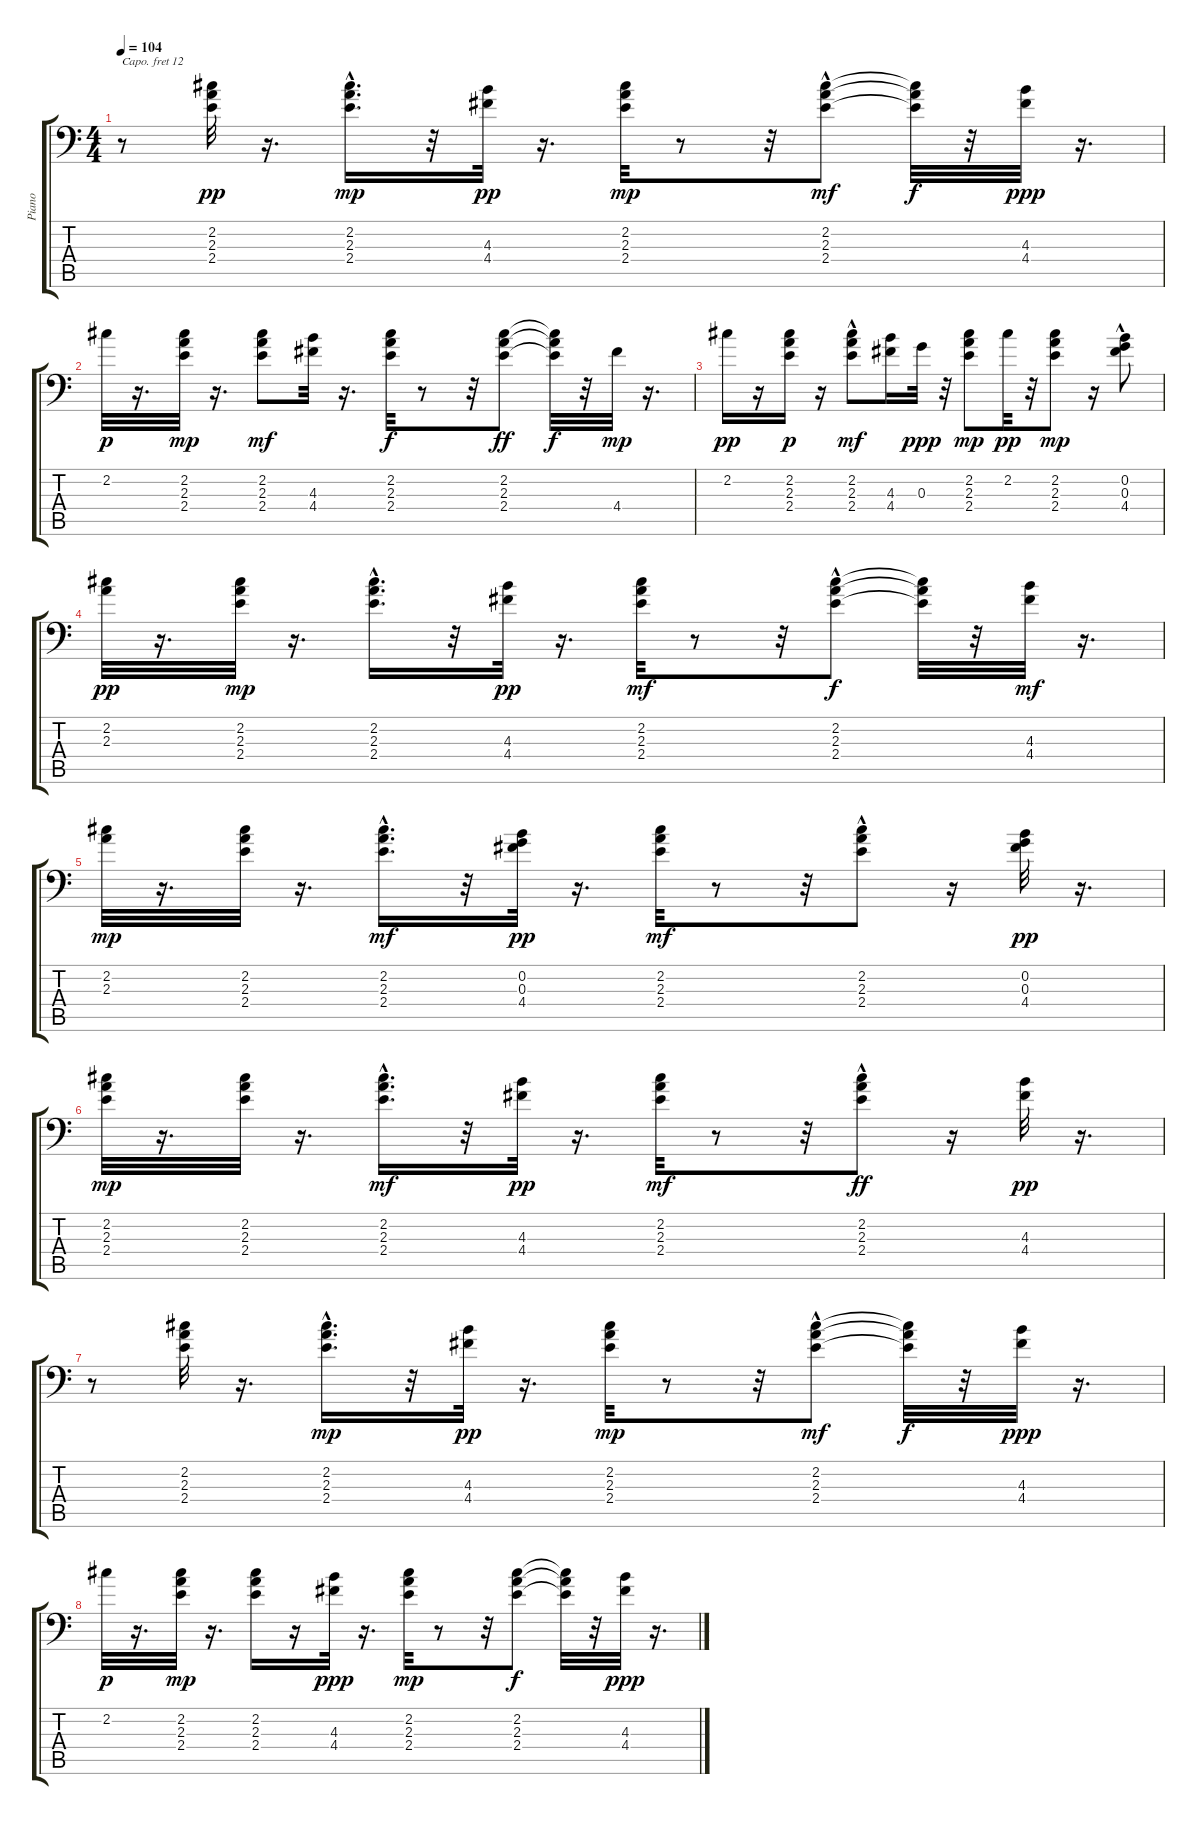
\track ("Piano" "Piano") {instrument acousticgrandpiano}
\staff {score tabs}
\capo 12
\tuning (E4 B3 G3 D3 A2 E1) {hide}
\ts (4 4)
\tempo 104
\clef f4
\ks c
r.8{dy ppp} (2.2 2.3 2.4).32{dy pp} r.16{d} (2.2{hac} 2.3{hac} 2.4).16{d dy mp} r.32 (4.3 4.4).32{dy pp} r.16{d} (2.2 2.3 2.4).32{dy mp} r.8 r.32 (2.2 2.3 2.4{hac}).8{dy mf} (2.2{t} 2.3{t} 2.4{t}).32{dy f} r.32 (4.3 4.4).32{dy ppp} r.16{d} |
2.2.32{dy p} r.16{d} (2.2 2.3 2.4).32{dy mp} r.16{d} (2.2 2.3 2.4).8{dy mf} (4.3 4.4).32 r.16{d} (2.2 2.3 2.4).32{dy f} r.8 r.32 (2.2 2.3 2.4).8{dy ff} (2.2{t} 2.3{t} 2.4{t}).32{dy f} r.32 4.4.32{dy mp} r.16{d} |
2.2.16{dy pp} r.16 (2.2 2.3 2.4).16{dy p} r.16 (2.2 2.3{hac} 2.4{hac}).8{dy mf} (4.3 4.4).16 0.3.32{dy ppp} r.32 (2.2 2.3 2.4).8{dy mp} 2.2.32{dy pp} r.32 (2.2 2.3 2.4).8{dy mp} r.16 (0.2 0.3{hac} 4.4{hac}).8 |
(2.2 2.3).32{dy pp} r.16{d} (2.2 2.3 2.4).32{dy mp} r.16{d} (2.2{hac} 2.3 2.4{hac}).16{d} r.32 (4.3 4.4).32{dy pp} r.16{d} (2.2 2.3 2.4).32{dy mf} r.8 r.32 (2.2 2.3{hac} 2.4).8{dy f} (2.2{t} 2.3{t} 2.4{t}).32 r.32 (4.3 4.4).32{dy mf} r.16{d} |
(2.2 2.3).32{dy mp} r.16{d} (2.2 2.3 2.4).32 r.16{d} (2.2{hac} 2.3 2.4).16{d dy mf} r.32 (0.2 0.3 4.4).32{dy pp} r.16{d} (2.2 2.3 2.4).32{dy mf} r.8 r.32 (2.2{hac} 2.3 2.4).8 r.16 (0.2 0.3 4.4).32{dy pp} r.16{d} |
(2.2 2.3 2.4).32{dy mp} r.16{d} (2.2 2.3 2.4).32 r.16{d} (2.2{hac} 2.3 2.4).16{d dy mf} r.32 (4.3 4.4).32{dy pp} r.16{d} (2.2 2.3 2.4).32{dy mf} r.8 r.32 (2.2 2.3 2.4{hac}).8{dy ff} r.16 (4.3 4.4).32{dy pp} r.16{d} |
r.8 (2.2 2.3 2.4).32 r.16{d} (2.2{hac} 2.3{hac} 2.4).16{d dy mp} r.32 (4.3 4.4).32{dy pp} r.16{d} (2.2 2.3 2.4).32{dy mp} r.8 r.32 (2.2 2.3 2.4{hac}).8{dy mf} (2.2{t} 2.3{t} 2.4{t}).32{dy f} r.32 (4.3 4.4).32{dy ppp} r.16{d} |
2.2.32{dy p} r.16{d} (2.2 2.3 2.4).32{dy mp} r.16{d} (2.2 2.3 2.4).16 r.16 (4.3 4.4).32{dy ppp} r.16{d} (2.2 2.3 2.4).32{dy mp} r.8 r.32 (2.2 2.3 2.4).8{dy f} (2.2{t} 2.3{t} 2.4{t}).32 r.32 (4.3 4.4).32{dy ppp} r.16{d}
